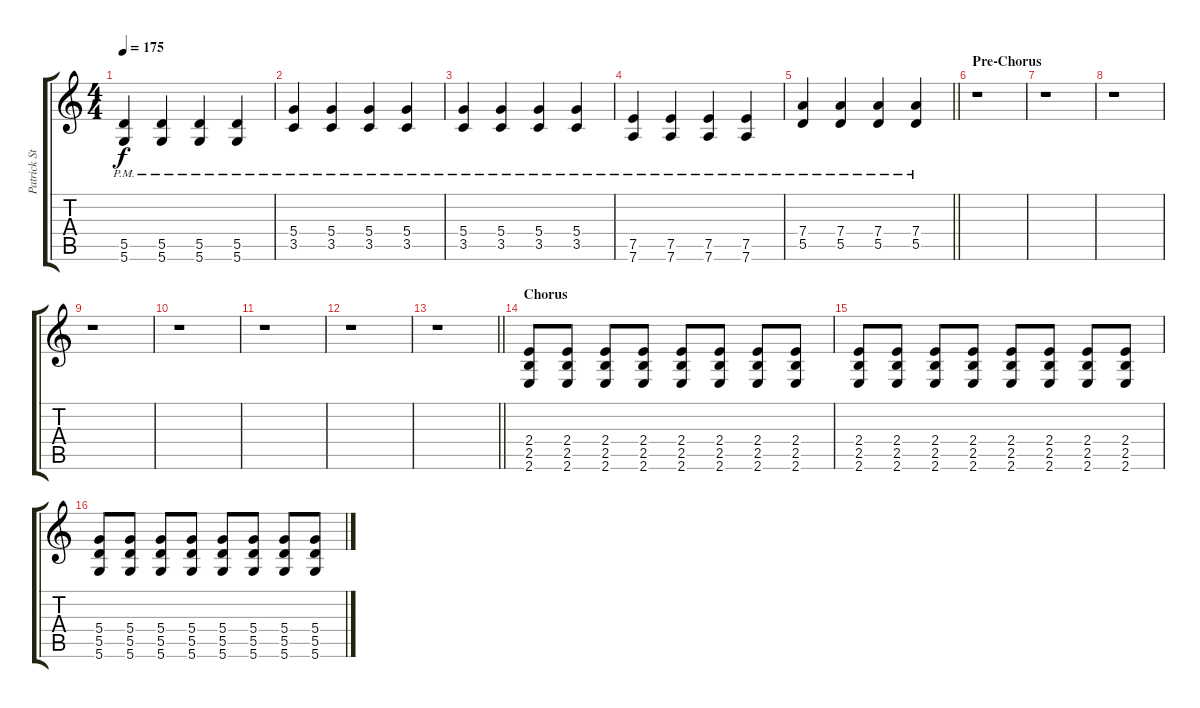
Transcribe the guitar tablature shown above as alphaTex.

\track ("Patrick Stumph (Rythmn Guitar)" "Patrick St") {instrument distortionguitar}
\staff {score tabs}
\tuning (E4 B3 G3 D3 A2 D2) {hide}
\ts (4 4)
\tempo 175
\clef g2
\ks c
(5.5{pm} 5.6{pm}).4{dy f} (5.5{pm} 5.6{pm}).4 (5.5{pm} 5.6{pm}).4 (5.5{pm} 5.6{pm}).4 |
(5.4{pm} 3.5{pm}).4 (5.4{pm} 3.5{pm}).4 (5.4{pm} 3.5{pm}).4 (5.4{pm} 3.5{pm}).4 |
(5.4{pm} 3.5{pm}).4 (5.4{pm} 3.5{pm}).4 (5.4{pm} 3.5{pm}).4 (5.4{pm} 3.5{pm}).4 |
(7.5{pm} 7.6{pm}).4 (7.5{pm} 7.6{pm}).4 (7.5{pm} 7.6{pm}).4 (7.5{pm} 7.6{pm}).4 |
\barLineRight lightlight
(7.4{pm} 5.5{pm}).4 (7.4{pm} 5.5{pm}).4 (7.4{pm} 5.5{pm}).4 (7.4{pm} 5.5{pm}).4 |
\section ("" "Pre-Chorus")
r.1 |
r.1 |
r.1 |
r.1 |
r.1 |
r.1 |
r.1 |
\barLineRight lightlight
r.1 |
\section ("" "Chorus")
(2.4 2.5 2.6).8 (2.4 2.5 2.6).8 (2.4 2.5 2.6).8 (2.4 2.5 2.6).8 (2.4 2.5 2.6).8 (2.4 2.5 2.6).8 (2.4 2.5 2.6).8 (2.4 2.5 2.6).8 |
(2.4 2.5 2.6).8 (2.4 2.5 2.6).8 (2.4 2.5 2.6).8 (2.4 2.5 2.6).8 (2.4 2.5 2.6).8 (2.4 2.5 2.6).8 (2.4 2.5 2.6).8 (2.4 2.5 2.6).8 |
(5.4 5.5 5.6).8 (5.4 5.5 5.6).8 (5.4 5.5 5.6).8 (5.4 5.5 5.6).8 (5.4 5.5 5.6).8 (5.4 5.5 5.6).8 (5.4 5.5 5.6).8 (5.4 5.5 5.6).8
